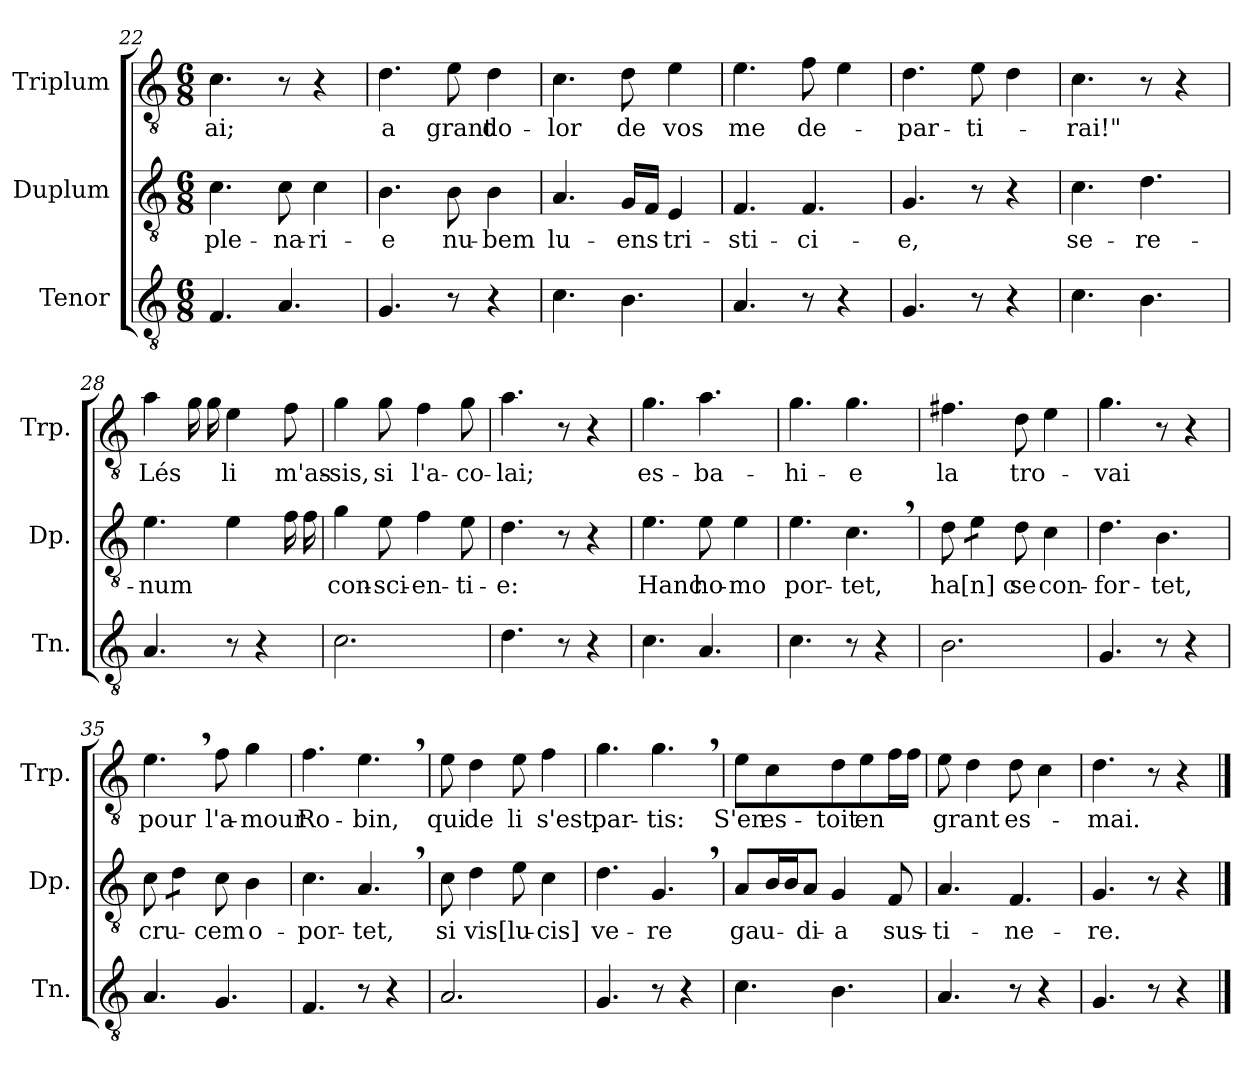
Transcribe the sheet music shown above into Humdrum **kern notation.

**kern	**kern	**text	**kern	**text
*part3	*part2	*part2	*part1	*part1
*staff3	*staff2	*staff2	*staff1	*staff1
*I"Tenor	*I"Duplum	*	*I"Triplum	*
*I'Tn.	*I'Dp.	*	*I'Trp.	*
*clefGv2	*clefGv2	*	*clefGv2	*
*k[]	*k[]	*	*k[]	*
*M6/8	*M6/8	*	*M6/8	*
=22	=22	=22	=22	=22
!	!	!LO:LY:b	!	!LO:LY:b
4.F/	4.c\	ple-	4.c\	ai;
!	!	!LO:LY:b	!	!
4.A/	8c\	-na-	8r	.
!	!	!LO:LY:b	!	!
.	4c\	-ri-	4r	.
!!LO:PB:g=z
=23	=23	=23	=23	=23
!	!	!LO:LY:b	!	!LO:LY:b
4.G/	4.B\	-e	4.d\	a
!	!	!LO:LY:b	!	!LO:LY:b
8r	8B\	nu-	8e\	grant
!	!	!LO:LY:b	!	!LO:LY:b
4r	4B\	-bem	4d\	do-
=24	=24	=24	=24	=24
!	!	!LO:LY:b	!	!LO:LY:b
4.c\	4.A/	lu-	4.c\	-lor
!	!	!LO:LY:b	!	!LO:LY:b
4.B\	16G/LL	-ens	8d\	de
.	16F/JJ	.	.	.
!	!	!LO:LY:b	!	!LO:LY:b
.	4E/	tri-	4e\	vos
=25	=25	=25	=25	=25
!	!	!LO:LY:b	!	!LO:LY:b
4.A/	4.F/	-sti-	4.e\	me
!	!	!LO:LY:b	!	!LO:LY:b
8r	4.F/	-ci-	8f\	de-
4r	.	.	4e\	.
=26	=26	=26	=26	=26
!	!	!LO:LY:b	!	!LO:LY:b
4.G/	4.G/	-e,	4.d\	-par-
!	!	!	!	!LO:LY:b
8r	8r	.	8e\	-ti-
4r	4r	.	4d\	.
=27	=27	=27	=27	=27
!	!	!LO:LY:b	!	!LO:LY:b
4.c\	4.c\	se-	4.c\	-rai!"
!	!	!LO:LY:b	!	!
4.B\	4.d\	-re-	8r	.
.	.	.	4r	.
=28	=28	=28	=28	=28
!	!	!LO:LY:b	!	!LO:LY:b
4.A/	4.e\	-num	4a\	Lés
*	*	*	*tremolo	*
.	.	.	16g\	.
.	.	.	16g\	.
*	*	*	*Xtremolo	*
!	!	!	!	!LO:LY:b
8r	4e\	.	4e\	li
4r	.	.	.	.
!	!	!	!	!LO:LY:b
*	*tremolo	*	*	*
.	16f\	.	8f\	m'as-
.	16f\	.	.	.
*	*Xtremolo	*	*	*
=29	=29	=29	=29	=29
!	!	!LO:LY:b	!	!LO:LY:b
2.c\	4g\	con-	4g\	-sis,
!	!	!LO:LY:b	!	!LO:LY:b
.	8e\	-sci-	8g\	si
!	!	!LO:LY:b	!	!LO:LY:b
.	4f\	-en-	4f\	l'a-
!	!	!LO:LY:b	!	!LO:LY:b
.	8e\	-ti-	8g\	-co-
=30	=30	=30	=30	=30
!	!	!LO:LY:b	!	!LO:LY:b
4.d\	4.d\	-e:	4.a\	-lai;
8r	8r	.	8r	.
4r	4r	.	4r	.
!!LO:LB:g=z
=31	=31	=31	=31	=31
!	!	!LO:LY:b	!	!LO:LY:b
4.c\	4.e\	Hanc	4.g\	es-
!	!	!LO:LY:b	!	!LO:LY:b
4.A/	8e\	ho-	4.a\	-ba-
!	!	!LO:LY:b	!	!
.	4e\	-mo	.	.
=32	=32	=32	=32	=32
!	!	!LO:LY:b	!	!LO:LY:b
4.c\	4.e\	por-	4.g\	-hi-
!	!	!LO:LY:b	!	!LO:LY:b
8r	4.c,\	-tet,	4.g\	-e
4r	.	.	.	.
=33	=33	=33	=33	=33
!	!	!LO:LY:b	!	!LO:LY:b
2.B\	8d\	ha[n]c	4.f#i\	la
*	*tremolo	*	*	*
.	8e\L	.	.	.
.	8e\J	.	.	.
*	*Xtremolo	*	*	*
!	!	!LO:LY:b	!	!LO:LY:b
.	8d\	se	8d\	tro-
!	!	!LO:LY:b	!	!
.	4c\	con-	4e\	.
=34	=34	=34	=34	=34
!	!	!LO:LY:b	!	!LO:LY:b
4.G/	4.d\	-for-	4.g\	-vai
!	!	!LO:LY:b	!	!
8r	4.B\	-tet,	8r	.
4r	.	.	4r	.
=35	=35	=35	=35	=35
!	!	!LO:LY:b	!	!LO:LY:b
4.A/	8c\	cru-	4.e,\	pour
*	*tremolo	*	*	*
.	8d\L	.	.	.
.	8d\J	.	.	.
*	*Xtremolo	*	*	*
!	!	!LO:LY:b	!	!LO:LY:b
4.G/	8c\	-cem	8f\	l'a-
!	!	!LO:LY:b	!	!LO:LY:b
.	4B\	o-	4g\	-mour
=36	=36	=36	=36	=36
!	!	!LO:LY:b	!	!LO:LY:b
4.F/	4.c\	-por-	4.f\	Ro-
!	!	!LO:LY:b	!	!LO:LY:b
8r	4.A,/	-tet,	4.e,\	-bin,
4r	.	.	.	.
=37	=37	=37	=37	=37
!	!	!LO:LY:b	!	!LO:LY:b
2.A/	8c\	si	8e\	qui
!	!	!LO:LY:b	!	!LO:LY:b
.	4d\	vis	4d\	de
!	!	!LO:LY:b	!	!LO:LY:b
.	8e\	[lu-	8e\	li
!	!	!LO:LY:b	!	!LO:LY:b
.	4c\	-cis]	4f\	s'est
!!LO:LB:g=z
=38	=38	=38	=38	=38
!	!	!LO:LY:b	!	!LO:LY:b
4.G/	4.d\	ve-	4.g\	par-
!	!	!LO:LY:b	!	!LO:LY:b
8r	4.G,/	-re	4.g,\	-tis:
4r	.	.	.	.
=39	=39	=39	=39	=39
!	!	!LO:LY:b	!	!LO:LY:b
4.c\	8A/L	gau-	8e\	S'en
!	!	!	!	!LO:LY:b
*	*tremolo	*	*	*
.	16B/	.	4c\	es-
.	16B/	.	.	.
*	*Xtremolo	*	*	*
!	!	!LO:LY:b	!	!
.	8A/J	-di-	.	.
!	!	!LO:LY:b	!	!LO:LY:b
4.B\	4G/	-a	8d\L	-toit
!	!	!	!	!LO:LY:b
.	.	.	8e\	en
!	!	!LO:LY:b	!	!
*	*	*	*tremolo	*
.	8F/	sus-	16f\	.
.	.	.	16f\JJ	.
*	*	*	*Xtremolo	*
=40	=40	=40	=40	=40
!	!	!LO:LY:b	!	!LO:LY:b
4.A/	4.A/	-ti-	8e\	grant
.	.	.	4d\	.
!	!	!LO:LY:b	!	!LO:LY:b
8r	4.F/	-ne-	8d\	es-
4r	.	.	4c\	.
=41	=41	=41	=41	=41
!	!	!LO:LY:b	!	!LO:LY:b
4.G/	4.G/	-re.	4.d\	-mai.
8r	8r	.	8r	.
4r	4r	.	4r	.
==	==	==	==	==
*-	*-	*-	*-	*-
